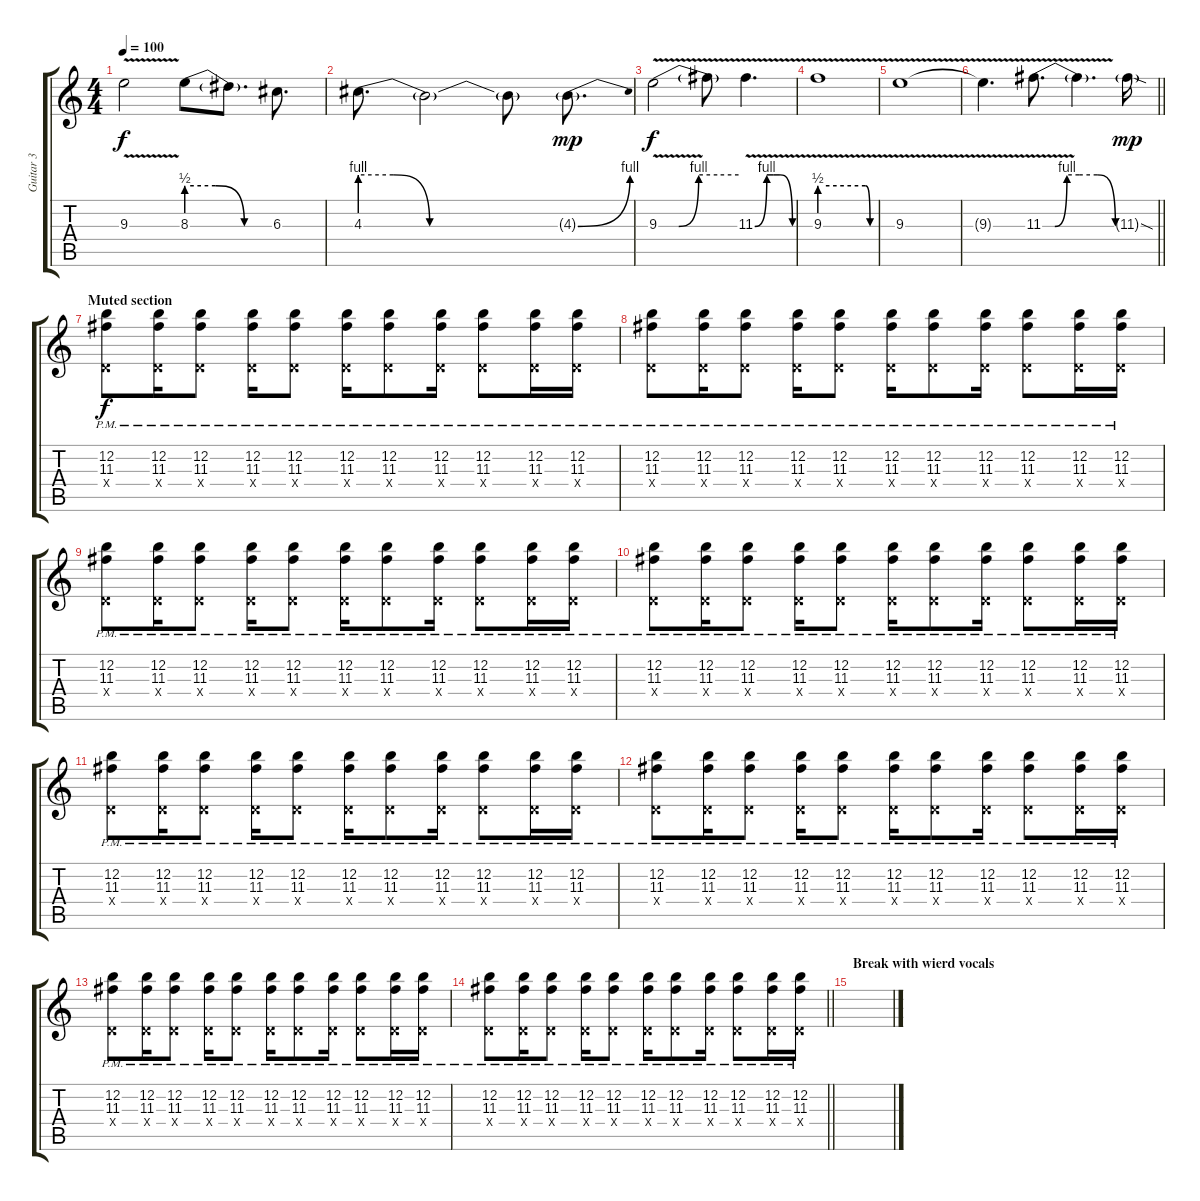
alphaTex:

\track ("Guitar 3" "Guitar 3") {instrument overdrivenguitar}
\staff {score tabs}
\tuning (E4 B3 G3 D3 A2 E2) {hide}
\ts (4 4)
\tempo 100
\clef g2
\ks c
9.3{v}.2{dy f} 8.3{be (custom 0 2 10 2 15 2 20 2 40 0 60 0)}.8 8.3{t}.8{d} 6.3.8{d} |
4.3{be (custom 0 4 10 4 21 0 40 0 60 0)}.8{d} 4.3{t}.2 4.3{t}.8 4.3{be (bend 0 0 60 4) g}.8{d dy mp} |
9.3{be (custom 0 0 5 0 15 0 30 4 44 4 60 4) v}.2{dy f} 9.3{t}.8 11.3{be (custom 0 0 19 4 30 4 40 4 60 0) v}.4{d} |
9.3{be (custom 0 2 50 2 55 0 60 0) v}.1 |
9.3{v}.1 |
\barLineRight lightlight
9.3{t}.4{d volume 5} 11.3{be (custom 0 0 10 0 20 4 30 4 45 4 60 0) v}.8{d volume 11} 11.3{t}.4{d} 11.3{sod g}.16{dy mp} |
\section ("" "Muted section")
(12.2{pm} 11.3{pm} 0.4{x}).8{dy f volume 8 instrument electricguitarmuted} (12.2{pm} 11.3{pm} 0.4{x}).16 (12.2{pm} 11.3{pm} 0.4{x}).8 (12.2{pm} 11.3{pm} 0.4{x}).16 (12.2{pm} 11.3{pm} 0.4{x}).8 (12.2{pm} 11.3{pm} 0.4{x}).16 (12.2{pm} 11.3{pm} 0.4{x}).8 (12.2{pm} 11.3{pm} 0.4{x}).16 (12.2{pm} 11.3{pm} 0.4{x}).8 (12.2{pm} 11.3{pm} 0.4{x}).16 (12.2{pm} 11.3{pm} 0.4{x}).16 |
(12.2{pm} 11.3{pm} 0.4{x}).8 (12.2{pm} 11.3{pm} 0.4{x}).16 (12.2{pm} 11.3{pm} 0.4{x}).8 (12.2{pm} 11.3{pm} 0.4{x}).16 (12.2{pm} 11.3{pm} 0.4{x}).8 (12.2{pm} 11.3{pm} 0.4{x}).16 (12.2{pm} 11.3{pm} 0.4{x}).8 (12.2{pm} 11.3{pm} 0.4{x}).16 (12.2{pm} 11.3{pm} 0.4{x}).8 (12.2{pm} 11.3{pm} 0.4{x}).16 (12.2{pm} 11.3{pm} 0.4{x}).16 |
(12.2{pm} 11.3{pm} 0.4{x}).8 (12.2{pm} 11.3{pm} 0.4{x}).16 (12.2{pm} 11.3{pm} 0.4{x}).8 (12.2{pm} 11.3{pm} 0.4{x}).16 (12.2{pm} 11.3{pm} 0.4{x}).8 (12.2{pm} 11.3{pm} 0.4{x}).16 (12.2{pm} 11.3{pm} 0.4{x}).8 (12.2{pm} 11.3{pm} 0.4{x}).16 (12.2{pm} 11.3{pm} 0.4{x}).8 (12.2{pm} 11.3{pm} 0.4{x}).16 (12.2{pm} 11.3{pm} 0.4{x}).16 |
(12.2{pm} 11.3{pm} 0.4{x}).8 (12.2{pm} 11.3{pm} 0.4{x}).16 (12.2{pm} 11.3{pm} 0.4{x}).8 (12.2{pm} 11.3{pm} 0.4{x}).16 (12.2{pm} 11.3{pm} 0.4{x}).8 (12.2{pm} 11.3{pm} 0.4{x}).16 (12.2{pm} 11.3{pm} 0.4{x}).8 (12.2{pm} 11.3{pm} 0.4{x}).16 (12.2{pm} 11.3{pm} 0.4{x}).8 (12.2{pm} 11.3{pm} 0.4{x}).16 (12.2{pm} 11.3{pm} 0.4{x}).16 |
(12.2{pm} 11.3{pm} 0.4{x}).8 (12.2{pm} 11.3{pm} 0.4{x}).16 (12.2{pm} 11.3{pm} 0.4{x}).8 (12.2{pm} 11.3{pm} 0.4{x}).16 (12.2{pm} 11.3{pm} 0.4{x}).8 (12.2{pm} 11.3{pm} 0.4{x}).16 (12.2{pm} 11.3{pm} 0.4{x}).8 (12.2{pm} 11.3{pm} 0.4{x}).16 (12.2{pm} 11.3{pm} 0.4{x}).8 (12.2{pm} 11.3{pm} 0.4{x}).16 (12.2{pm} 11.3{pm} 0.4{x}).16 |
(12.2{pm} 11.3{pm} 0.4{x}).8 (12.2{pm} 11.3{pm} 0.4{x}).16 (12.2{pm} 11.3{pm} 0.4{x}).8 (12.2{pm} 11.3{pm} 0.4{x}).16 (12.2{pm} 11.3{pm} 0.4{x}).8 (12.2{pm} 11.3{pm} 0.4{x}).16 (12.2{pm} 11.3{pm} 0.4{x}).8 (12.2{pm} 11.3{pm} 0.4{x}).16 (12.2{pm} 11.3{pm} 0.4{x}).8 (12.2{pm} 11.3{pm} 0.4{x}).16 (12.2{pm} 11.3{pm} 0.4{x}).16 |
(12.2{pm} 11.3{pm} 0.4{x}).8 (12.2{pm} 11.3{pm} 0.4{x}).16 (12.2{pm} 11.3{pm} 0.4{x}).8 (12.2{pm} 11.3{pm} 0.4{x}).16 (12.2{pm} 11.3{pm} 0.4{x}).8 (12.2{pm} 11.3{pm} 0.4{x}).16 (12.2{pm} 11.3{pm} 0.4{x}).8 (12.2{pm} 11.3{pm} 0.4{x}).16 (12.2{pm} 11.3{pm} 0.4{x}).8 (12.2{pm} 11.3{pm} 0.4{x}).16 (12.2{pm} 11.3{pm} 0.4{x}).16 |
\barLineRight lightlight
(12.2{pm} 11.3{pm} 0.4{x}).8 (12.2{pm} 11.3{pm} 0.4{x}).16 (12.2{pm} 11.3{pm} 0.4{x}).8 (12.2{pm} 11.3{pm} 0.4{x}).16 (12.2{pm} 11.3{pm} 0.4{x}).8 (12.2{pm} 11.3{pm} 0.4{x}).16 (12.2{pm} 11.3{pm} 0.4{x}).8 (12.2{pm} 11.3{pm} 0.4{x}).16 (12.2{pm} 11.3{pm} 0.4{x}).8 (12.2{pm} 11.3{pm} 0.4{x}).16 (12.2{pm} 11.3{pm} 0.4{x}).16 |
\section ("" "Break with wierd vocals")
